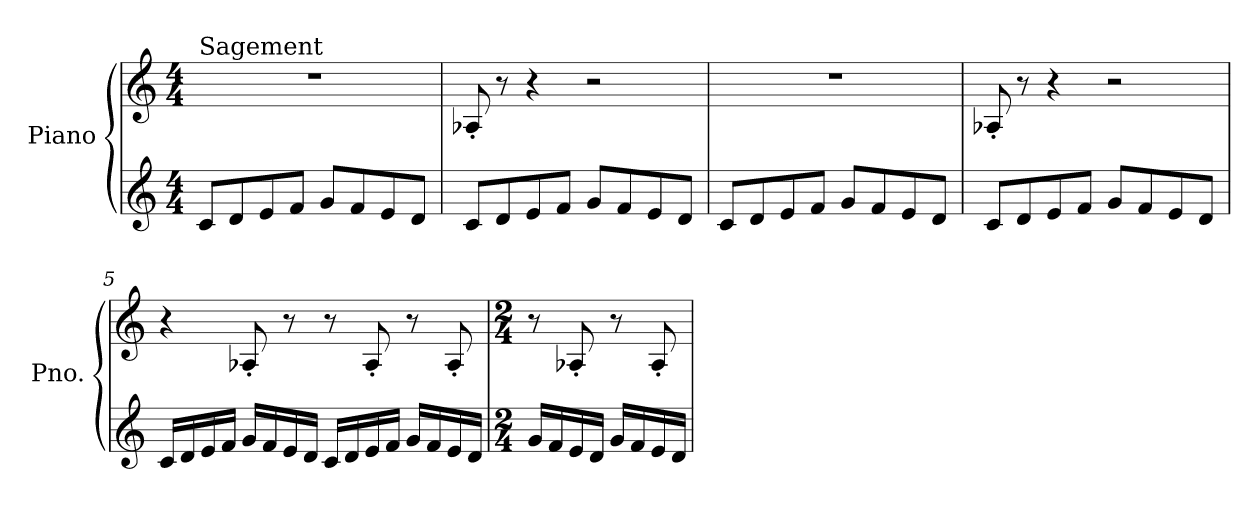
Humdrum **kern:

**kern	**kern
*part1	*part1
*staff2	*staff1
*I"Piano	*
*I'Pno.	*
*clefG2	*clefG2
*k[]	*k[]
*M4/4	*M4/4
=1	=1
!	!LO:TX:a:t=Sagement
8c/L	1r
8d/	.
8e/	.
8f/J	.
8g/L	.
8f/	.
8e/	.
8d/J	.
=2	=2
8c/L	8A-X'/
8d/	8r
8e/	4r
8f/J	.
8g/L	2r
8f/	.
8e/	.
8d/J	.
=3	=3
8c/L	1r
8d/	.
8e/	.
8f/J	.
8g/L	.
8f/	.
8e/	.
8d/J	.
=4	=4
8c/L	8A-X'/
8d/	8r
8e/	4r
8f/J	.
8g/L	2r
8f/	.
8e/	.
8d/J	.
!!LO:LB:g=z
=5	=5
16c/LL	4r
16d/	.
16e/	.
16f/JJ	.
16g/LL	8A-X'/
16f/	.
16e/	8r
16d/JJ	.
16c/LL	8r
16d/	.
16e/	8A-'/
16f/JJ	.
16g/LL	8r
16f/	.
16e/	8A-'/
16d/JJ	.
=6	=6
*M2/4	*M2/4
16g/LL	8r
16f/	.
16e/	8A-X'/
16d/JJ	.
16g/LL	8r
16f/	.
16e/	8A-'/
16d/JJ	.
=	=
*-	*-
